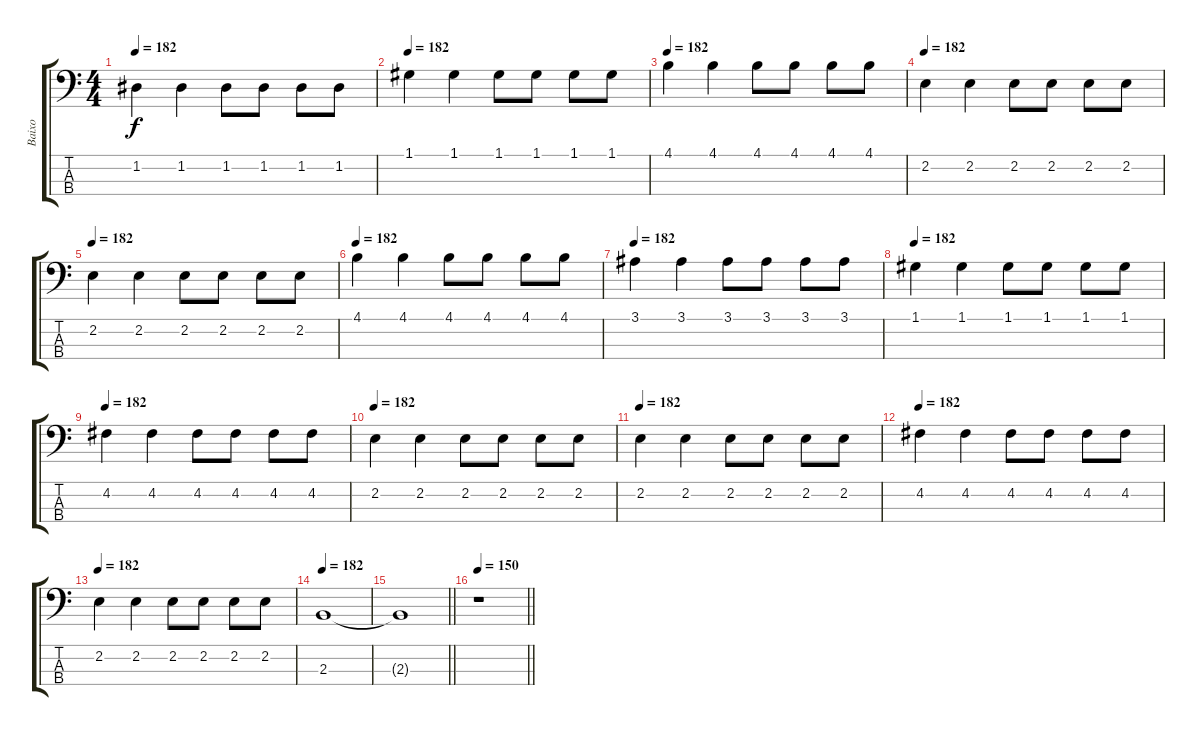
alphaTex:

\track ("Baixo" "Baixo") {instrument electricbasspick}
\staff {score tabs}
\tuning (G2 D2 A1 E1) {hide}
\ts (4 4)
\tempo 182
\clef f4
\ks c
1.2.4{dy f} 1.2.4 1.2.8 1.2.8 1.2.8 1.2.8 |
\tempo 182
1.1.4 1.1.4 1.1.8 1.1.8 1.1.8 1.1.8 |
\tempo 182
4.1.4 4.1.4 4.1.8 4.1.8 4.1.8 4.1.8 |
\tempo 182
2.2.4 2.2.4 2.2.8 2.2.8 2.2.8 2.2.8 |
\tempo 182
2.2.4 2.2.4 2.2.8 2.2.8 2.2.8 2.2.8 |
\tempo 182
4.1.4 4.1.4 4.1.8 4.1.8 4.1.8 4.1.8 |
\tempo 182
3.1.4 3.1.4 3.1.8 3.1.8 3.1.8 3.1.8 |
\tempo 182
1.1.4 1.1.4 1.1.8 1.1.8 1.1.8 1.1.8 |
\tempo 182
4.2.4 4.2.4 4.2.8 4.2.8 4.2.8 4.2.8 |
\tempo 182
2.2.4 2.2.4 2.2.8 2.2.8 2.2.8 2.2.8 |
\tempo 182
2.2.4 2.2.4 2.2.8 2.2.8 2.2.8 2.2.8 |
\tempo 182
4.2.4 4.2.4 4.2.8 4.2.8 4.2.8 4.2.8 |
\tempo 182
2.2.4 2.2.4 2.2.8 2.2.8 2.2.8 2.2.8 |
\tempo 182
2.3.1 |
\barLineRight lightlight
2.3{t}.1 |
\tempo 150
\barLineRight lightlight
r.1
